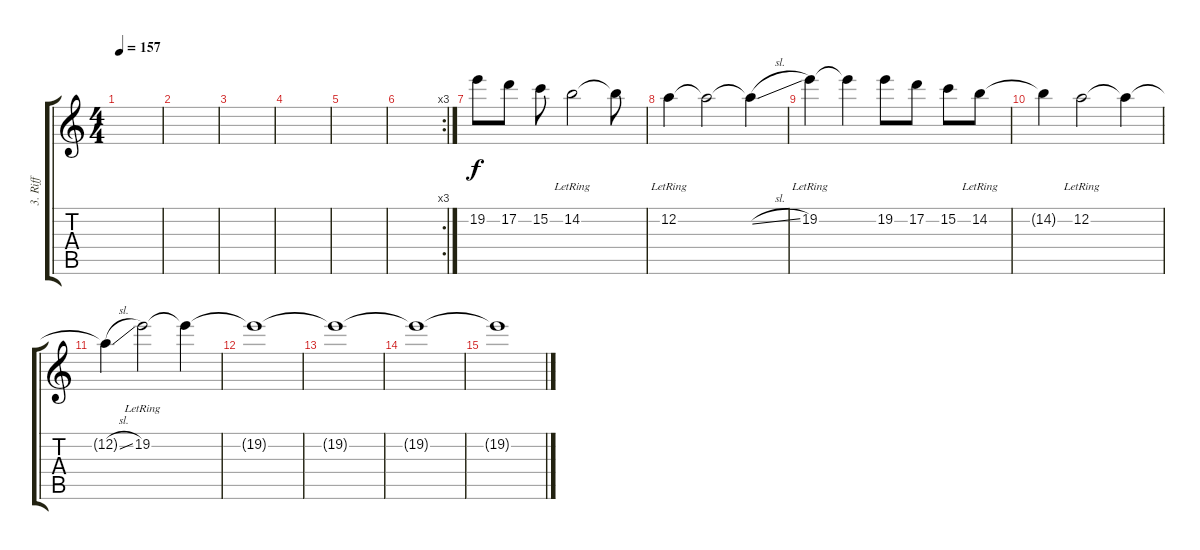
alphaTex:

\track ("3. Riff" "3. Riff") {instrument overdrivenguitar}
\staff {score tabs}
\tuning (D4 A3 F3 C3 G2 C2) {hide}
\ts (4 4)
\tempo 157
\clef g2
\ks c
|
|
|
|
|
\rc 3
|
19.2.8 17.2.8 15.2.8 14.2{lr}.2 14.2{t}.8 |
12.2{lr}.4 12.2{t}.2 12.2{sl t}.4 |
19.2{lr}.4 19.2{t}.4 19.2.8 17.2.8 15.2.8 14.2{lr}.8 |
14.2{t}.4 12.2{lr}.2 12.2{t}.4 |
12.2{sl t}.4 19.2{lr}.2 19.2{t}.4 |
19.2{t}.1 |
19.2{t}.1 |
19.2{t}.1 |
19.2{t}.1
